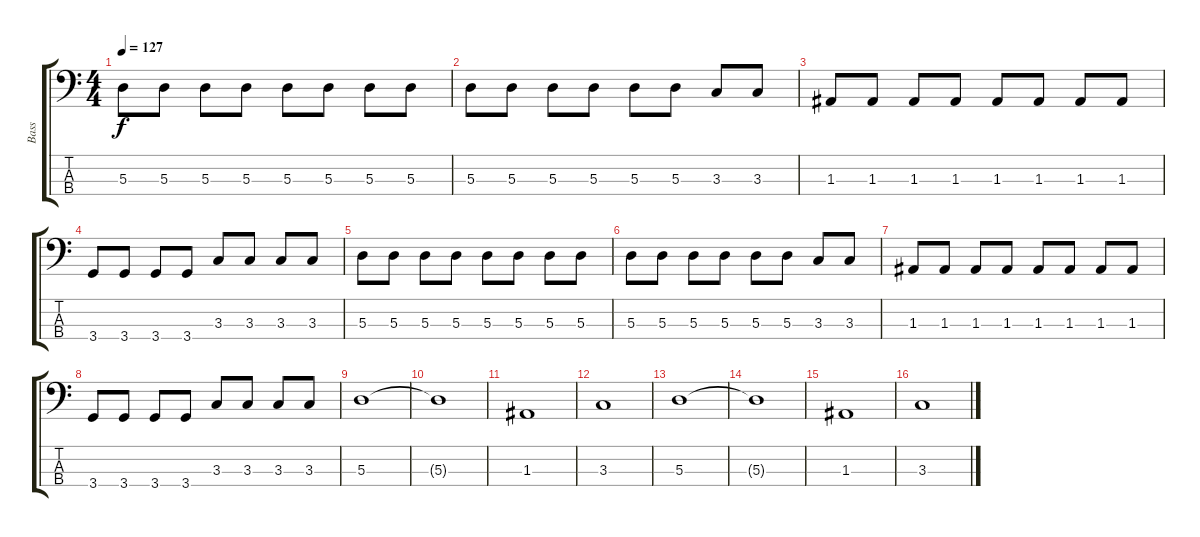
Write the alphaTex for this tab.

\track ("Bass" "Bass") {instrument electricbassfinger}
\staff {score tabs}
\tuning (G2 D2 A1 E1) {hide}
\ts (4 4)
\tempo 127
\clef f4
\ks c
5.3.8{dy f} 5.3.8 5.3.8 5.3.8 5.3.8 5.3.8 5.3.8 5.3.8 |
5.3.8 5.3.8 5.3.8 5.3.8 5.3.8 5.3.8 3.3.8 3.3.8 |
1.3.8 1.3.8 1.3.8 1.3.8 1.3.8 1.3.8 1.3.8 1.3.8 |
3.4.8 3.4.8 3.4.8 3.4.8 3.3.8 3.3.8 3.3.8 3.3.8 |
5.3.8 5.3.8 5.3.8 5.3.8 5.3.8 5.3.8 5.3.8 5.3.8 |
5.3.8 5.3.8 5.3.8 5.3.8 5.3.8 5.3.8 3.3.8 3.3.8 |
1.3.8 1.3.8 1.3.8 1.3.8 1.3.8 1.3.8 1.3.8 1.3.8 |
3.4.8 3.4.8 3.4.8 3.4.8 3.3.8 3.3.8 3.3.8 3.3.8 |
5.3.1 |
5.3{t}.1 |
1.3.1 |
3.3.1 |
5.3.1 |
5.3{t}.1 |
1.3.1 |
3.3.1
